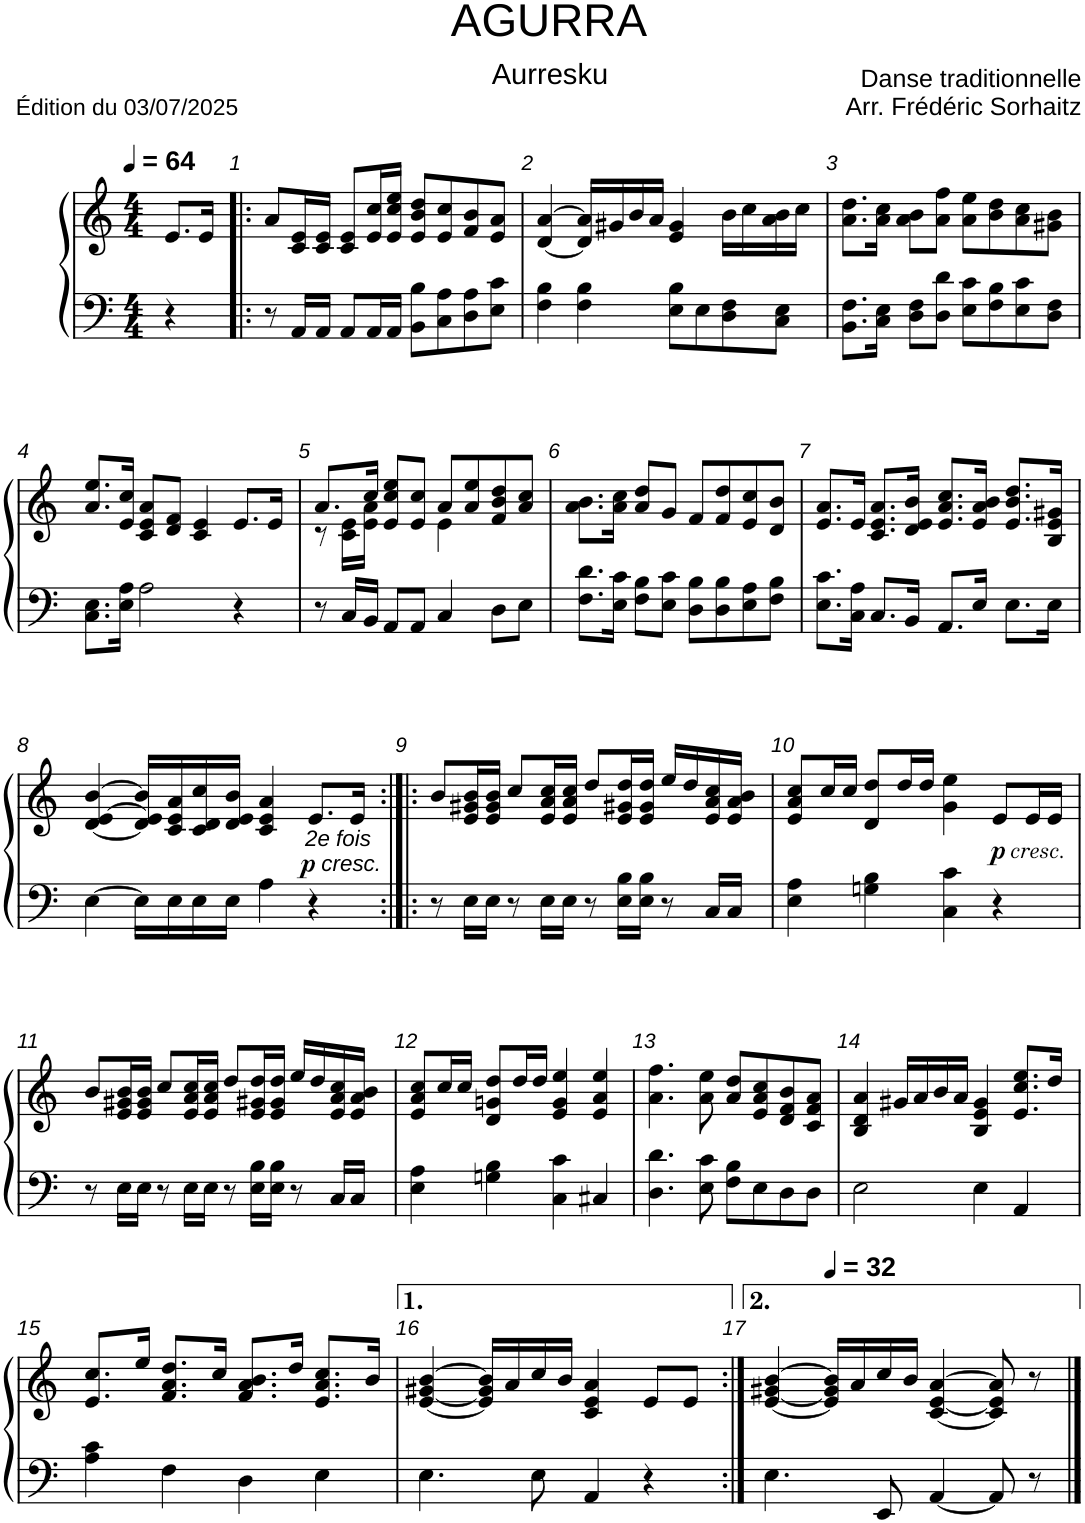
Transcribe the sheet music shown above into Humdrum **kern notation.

**kern	**kern	**dynam
*part1	*part1	*part1
*staff2	*staff1	*staff1/2
*I"Piano	*	*
*I'Pia.	*	*
*clefF4	*clefG2	*
*k[]	*k[]	*
*M4/4	*M4/4	*
*MM64	*MM64	*
=	=	=
4r	8.e/L	.
.	16e/Jk	.
=1!|:	=1!|:	=1!|:
8r	8a/L	.
16AA/LL	16c/ 16e/L	.
16AA/JJ	16c/ 16e/JJ	.
8AA/L	8c/ 8e/L	.
16AA/L	16e/ 16cc/L	.
16AA/JJ	16e/ 16cc/ 16ee/JJ	.
8BB\ 8B\L	8e/ 8b/ 8dd/L	.
8C\ 8A\	8e/ 8cc/	.
8D\ 8A\	8f/ 8b/	.
8E\ 8c\J	8e/ 8a/J	.
=2	=2	=2
4F\ 4B\	[4d/ [4a/	.
4F\ 4B\	16d/] 16a/]LL	.
.	16g#X/	.
.	16b/	.
.	16a/JJ	.
8E\ 8B\L	4e/ 4g#/	.
8E\	.	.
8D\ 8F\	16b\LL	.
.	16cc\	.
8C\ 8E\J	16a\ 16b\	.
.	16cc\JJ	.
=3	=3	=3
8.BB\ 8.F\L	8.a\ 8.dd\L	.
16C\ 16E\Jk	16a\ 16cc\Jk	.
8D\ 8F\L	8a\ 8b\L	.
8D\ 8d\J	8a\ 8ff\J	.
8E\ 8c\L	8a\ 8ee\L	.
8F\ 8B\	8b\ 8dd\	.
8E\ 8c\	8a\ 8cc\	.
8D\ 8F\J	8g#X\ 8b\J	.
!!LO:LB:g=z
=4	=4	=4
8.C\ 8.E\L	8.a/ 8.ee/L	.
16E\ 16A\Jk	16e/ 16cc/Jk	.
2A\	8c/ 8e/ 8a/L	.
.	8d/ 8f/J	.
.	4c/ 4e/	.
4r	8.e/L	.
.	16e/Jk	.
=5	=5	=5
*	*^	*
8r	8.a/L	8r	.
16C/LL	.	16c\ 16e\LL	.
16BB/JJ	16cc/Jk	16e\ 16a\JJ	.
8AA/L	8e/ 8cc/ 8ee/L	4ryy	.
8AA/J	8e/ 8cc/J	.	.
4C/	8a/L	4e\	.
.	8a/ 8ee/	.	.
8D\L	8f/ 8b/ 8dd/	4ryy	.
8E\J	8a/ 8cc/J	.	.
*	*v	*v	*
=6	=6	=6
8.F\ 8.d\L	8.a\ 8.b\L	.
16E\ 16c\Jk	16a\ 16cc\Jk	.
8F\ 8B\L	8a/ 8dd/L	.
8E\ 8c\J	8g/J	.
8D\ 8B\L	8f/L	.
8D\ 8B\	8f/ 8dd/	.
8E\ 8A\	8e/ 8cc/	.
8F\ 8B\J	8d/ 8b/J	.
=7	=7	=7
8.E\ 8.c\L	8.e/ 8.a/L	.
16C\ 16A\Jk	16e/Jk	.
8.C/L	8.c/ 8.e/ 8.a/L	.
16BB/Jk	16d/ 16e/ 16b/Jk	.
8.AA/L	8.e/ 8.a/ 8.cc/L	.
16E/Jk	16e/ 16a/ 16b/Jk	.
8.E\L	8.e/ 8.b/ 8.dd/L	.
16E\Jk	16B/ 16e/ 16g#X/Jk	.
!!LO:LB:g=z
=8	=8	=8
[4E\	[4d/ [4e/ [4b/	.
16E\LL]	16d/] 16e/] 16b/]LL	.
16E\	16c/ 16e/ 16a/	.
16E\	16c/ 16d/ 16cc/	.
16E\JJ	16d/ 16e/ 16b/JJ	.
4A\	4c/ 4e/ 4a/	.
!	!	!LO:DY:b
!	!	!LO:DY:n=1:b
!	!	!LO:DY:n=2:b
4r	8.e/L	other-dynamics p other-dynamics
.	16e/Jk	.
=9:|!|:	=9:|!|:	=9:|!|:
8r	8b/L	.
16E\LL	16e/ 16g#X/ 16b/L	.
16E\JJ	16e/ 16g#/ 16b/JJ	.
8r	8cc/L	.
16E\LL	16e/ 16a/ 16cc/L	.
16E\JJ	16e/ 16a/ 16cc/JJ	.
8r	8dd/L	.
16E\ 16B\LL	16e/ 16g#X/ 16dd/L	.
16E\ 16B\JJ	16e/ 16g#/ 16dd/JJ	.
8r	16ee/LL	.
.	16dd/	.
16C/LL	16e/ 16a/ 16cc/	.
16C/JJ	16e/ 16a/ 16b/JJ	.
=10	=10	=10
4E\ 4A\	8e/ 8a/ 8cc/L	.
.	16cc/L	.
.	16cc/JJ	.
4Gn\ 4B\	8d/ 8dd/L	.
.	16dd/L	.
.	16dd/JJ	.
4C\ 4c\	4g\ 4ee\	.
!	!LO:TX:b:i:t=cresc.	!
!	!	!LO:DY:b
4r	8e/L	p
.	16e/L	.
.	16e/JJ	.
!!LO:LB:g=z
=11	=11	=11
8r	8b/L	.
16E\LL	16e/ 16g#X/ 16b/L	.
16E\JJ	16e/ 16g#/ 16b/JJ	.
8r	8cc/L	.
16E\LL	16e/ 16a/ 16cc/L	.
16E\JJ	16e/ 16a/ 16cc/JJ	.
8r	8dd/L	.
16E\ 16B\LL	16e/ 16g#X/ 16dd/L	.
16E\ 16B\JJ	16e/ 16g#/ 16dd/JJ	.
8r	16ee/LL	.
.	16dd/	.
16C/LL	16e/ 16a/ 16cc/	.
16C/JJ	16e/ 16a/ 16b/JJ	.
=12	=12	=12
4E\ 4A\	8e/ 8a/ 8cc/L	.
.	16cc/L	.
.	16cc/JJ	.
4Gn\ 4B\	8d/ 8gn/ 8dd/L	.
.	16dd/L	.
.	16dd/JJ	.
4C\ 4c\	4e/ 4g/ 4ee/	.
4C#X/	4e/ 4a/ 4ee/	.
=13	=13	=13
4.D\ 4.d\	4.a\ 4.ff\	.
8E\ 8c\	8a\ 8ee\	.
8F\ 8B\L	8a/ 8dd/L	.
8E\	8e/ 8a/ 8cc/	.
8D\	8d/ 8f/ 8b/	.
8D\J	8c/ 8f/ 8a/J	.
=14	=14	=14
2E\	4B/ 4d/ 4a/	.
.	16g#X/LL	.
.	16a/	.
.	16b/	.
.	16a/JJ	.
4E\	4B/ 4e/ 4g#/	.
4AA/	8.e/ 8.cc/ 8.ee/L	.
.	16dd/Jk	.
!!LO:LB:g=z
=15	=15	=15
4A\ 4c\	8.e/ 8.cc/L	.
.	16ee/Jk	.
4F\	8.f/ 8.a/ 8.dd/L	.
.	16cc/Jk	.
4D\	8.f/ 8.a/ 8.b/L	.
.	16dd/Jk	.
4E\	8.e/ 8.a/ 8.cc/L	.
.	16b/Jk	.
=16	=16	=16
4.E\	[4e/ [4g#X/ [4b/	.
.	16e/] 16g#/] 16b/]LL	.
.	16a/	.
8E\	16cc/	.
.	16b/JJ	.
4AA/	4c/ 4e/ 4a/	.
4r	8e/L	.
.	8e/J	.
=17:|!	=17:|!	=17:|!
4.E\	[4e/ [4g#X/ [4b/	.
*	*MM32	*
.	16e/] 16g#/] 16b/]LL	.
.	16a/	.
8EE/	16cc/	.
.	16b/JJ	.
[4AA/	[4c/ [4e/ [4a/	.
8AA/]	8c/] 8e/] 8a/]	.
8r	8r	.
==	==	==
*-	*-	*-
